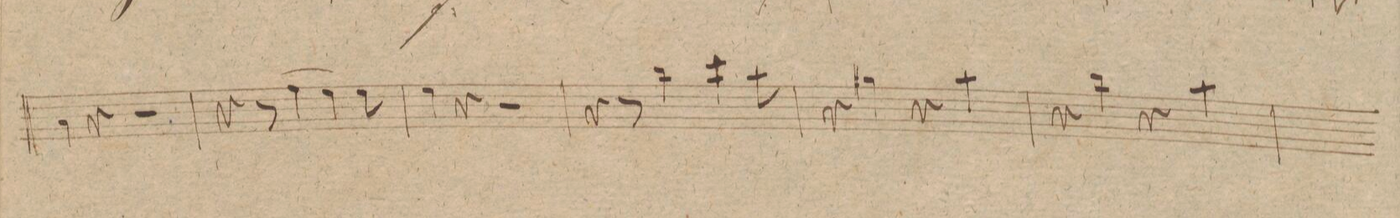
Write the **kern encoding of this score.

**kern	**dynam
*I"Violino. 1mo	*
*clefG2	*
*k[]	*
*met(c|)	*
*M2/2	*
4a\	.
4r	.
2r	.
=7	=7
4r	.
8r	.
(4ff\	.
4ee\)	.
8ee\	.
=8	=8
4ee\	.
4r	.
2r	.
=9	=9
4r	.
8r	.
4bb\	.
4ccc\	.
8aa\	.
=10	=10
4r	.
4gg#X\	.
4r	.
4aa\	.
=11	=11
4r	.
4bb\	.
4r	.
4aa\	.
=12	=12
*-	*-
